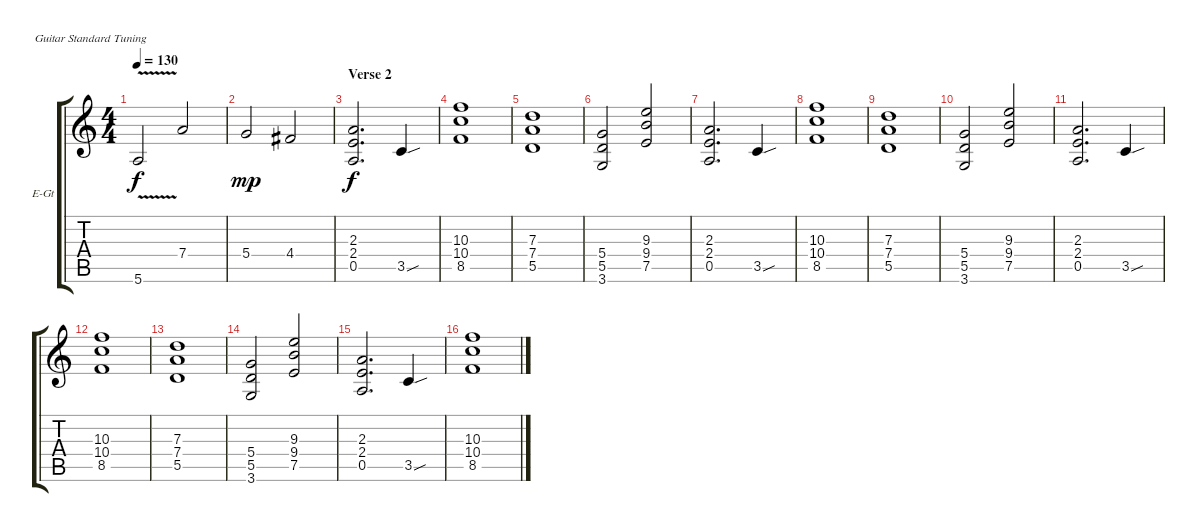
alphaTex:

\defaultSystemsLayout 4
\bracketExtendMode groupsimilarinstruments
\firstSystemTrackNameOrientation horizontal
\otherSystemsTrackNameOrientation horizontal
\track ("Dave Mustaine" "E-Gt") {instrument distortionguitar}
\staff {score tabs}
\tuning (E4 B3 G3 D3 A2 E2)
\ts (4 4)
\tempo 130
\clef g2
\ks c
5.6{v t}.2{dy f} 7.4.2 |
5.4.2{dy mp} 4.4.2 |
\section ("" "Verse 2")
(2.3 2.4 0.5).2{d dy f} 3.5{sou}.4 |
(10.3 10.4 8.5).1 |
(7.3 7.4 5.5).1 |
(5.4 5.5 3.6).2 (9.3 9.4 7.5).2 |
(2.3 2.4 0.5).2{d} 3.5{sou}.4 |
(10.3 10.4 8.5).1 |
(7.3 7.4 5.5).1 |
(5.4 5.5 3.6).2 (9.3 9.4 7.5).2 |
(2.3 2.4 0.5).2{d} 3.5{sou}.4 |
(10.3 10.4 8.5).1 |
(7.3 7.4 5.5).1 |
(5.4 5.5 3.6).2 (9.3 9.4 7.5).2 |
(2.3 2.4 0.5).2{d} 3.5{sou}.4 |
(10.3 10.4 8.5).1
